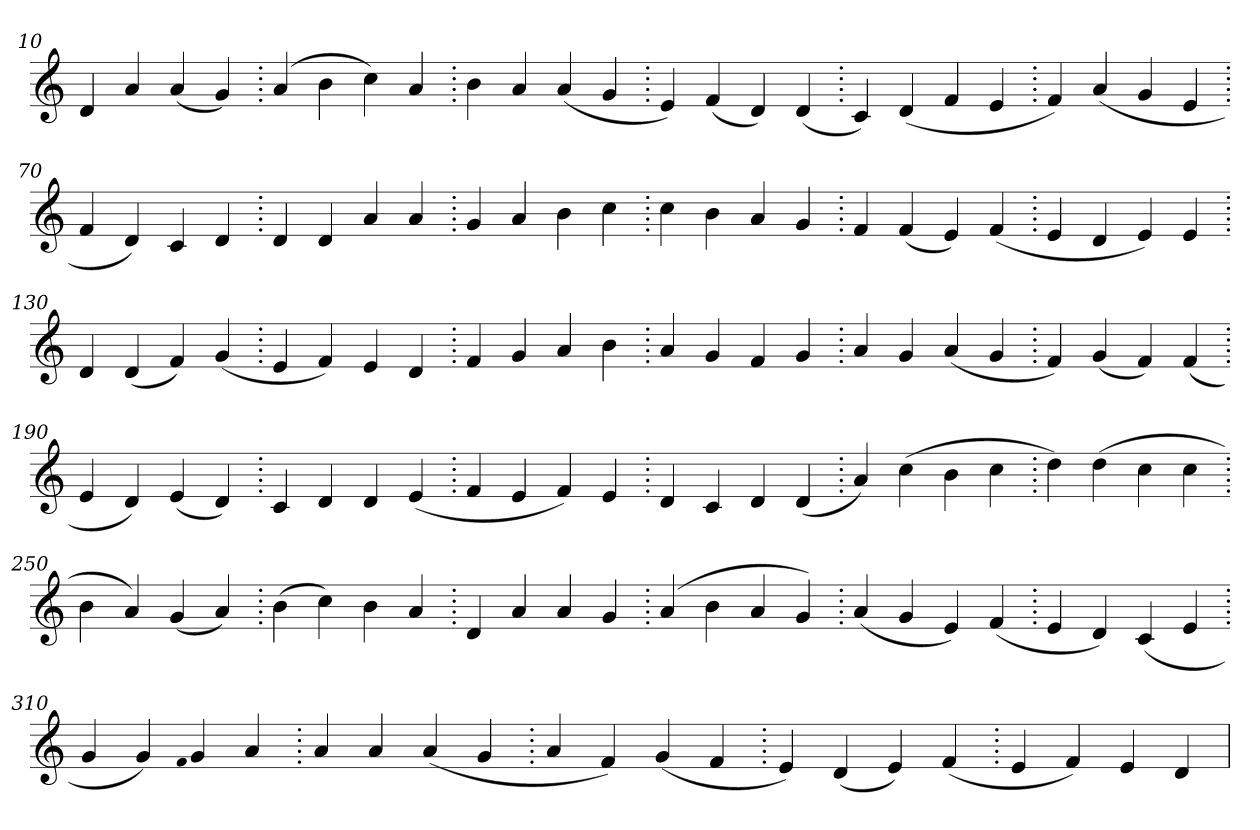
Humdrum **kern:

**kern
*part1
*staff1
*clefG2
=10.
4d
4a
(>4a
4g)
=20.
(>4a
4b
4cc)
4a
=30.
4b
4a
(>4a
4g
=40.
4e)
(>4f
4d)
(>4d
=50.
4c)
(>4d
4f
4e
=60.
4f)
(>4a
4g
4e
=70.
4f
4d)
4c
4d
=80.
4d
4d
4a
4a
=90.
4g
4a
4b
4cc
=100.
4cc
4b
4a
4g
=110.
4f
(>4f
4e)
(>4f
=120.
4e
4d
4e)
4e
=130.
4d
(>4d
4f)
(>4g
=140.
4e
4f)
4e
4d
=150.
4f
4g
4a
4b
=160.
4a
4g
4f
4g
=170.
4a
4g
(>4a
4g
=180.
4f)
(>4g
4f)
(>4f
=190.
4e
4d)
(>4e
4d)
=200.
4c
4d
4d
(>4e
=210.
4f
4e
4f)
4e
=220.
4d
4c
4d
(>4d
=230.
4a)
(>4cc
4b
4cc
=240.
4dd)
(>4dd
4cc
4cc
=250.
4b
4a)
(>4g
4a)
=260.
(>4b
4cc)
4b
4a
=270.
4d
4a
4a
4g
=280.
(>4a
4b
4a
4g)
=290.
(>4a
4g
4e)
(>4f
=300.
4e
4d)
(>4c
4e
=310.
4g
4g)
qqf
4g
4a
=320.
4a
4a
(>4a
4g
=330.
4a
4f)
(>4g
4f
=340.
4e)
(>4d
4e)
(>4f
=350.
4e
4f)
4e
4d
=
*-
